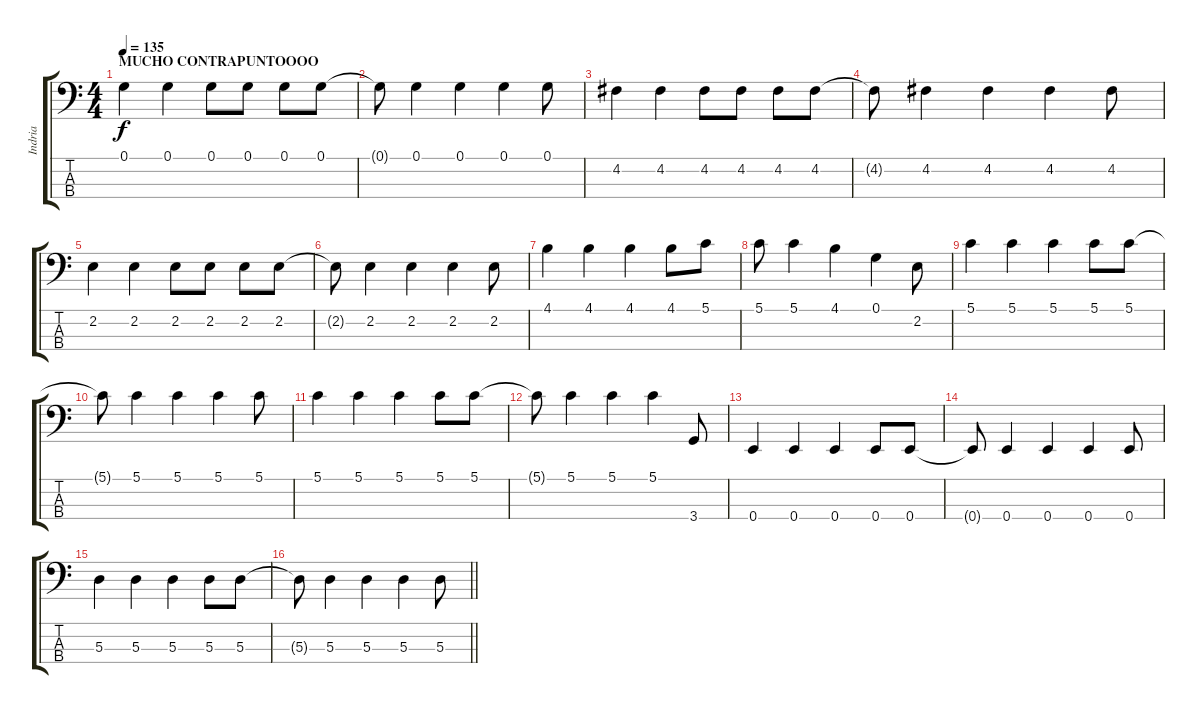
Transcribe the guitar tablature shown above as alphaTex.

\track ("Indria" "Indria") {instrument electricbasspick}
\staff {score tabs}
\tuning (G2 D2 A1 E1) {hide}
\ts (4 4)
\section ("" "MUCHO CONTRAPUNTOOOO")
\tempo 135
\clef f4
\ks c
0.1.4{dy f} 0.1.4 0.1.8 0.1.8 0.1.8 0.1.8 |
0.1{t}.8 0.1.4 0.1.4 0.1.4 0.1.8 |
4.2.4 4.2.4 4.2.8 4.2.8 4.2.8 4.2.8 |
4.2{t}.8 4.2.4 4.2.4 4.2.4 4.2.8 |
2.2.4 2.2.4 2.2.8 2.2.8 2.2.8 2.2.8 |
2.2{t}.8 2.2.4 2.2.4 2.2.4 2.2.8 |
4.1.4 4.1.4 4.1.4 4.1.8 5.1.8 |
5.1.8 5.1.4 4.1.4 0.1.4 2.2.8 |
5.1.4 5.1.4 5.1.4 5.1.8 5.1.8 |
5.1{t}.8 5.1.4 5.1.4 5.1.4 5.1.8 |
5.1.4 5.1.4 5.1.4 5.1.8 5.1.8 |
5.1{t}.8 5.1.4 5.1.4 5.1.4 3.4.8 |
0.4.4 0.4.4 0.4.4 0.4.8 0.4.8 |
0.4{t}.8 0.4.4 0.4.4 0.4.4 0.4.8 |
5.3.4 5.3.4 5.3.4 5.3.8 5.3.8 |
\barLineRight lightlight
5.3{t}.8 5.3.4 5.3.4 5.3.4 5.3.8
